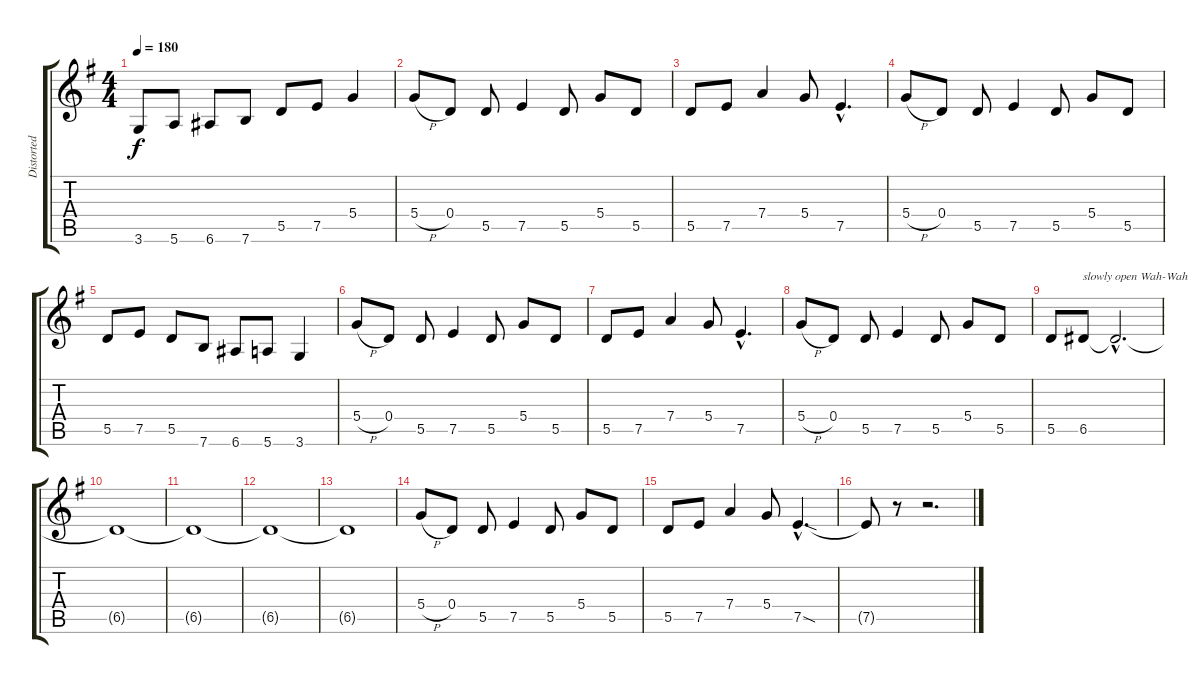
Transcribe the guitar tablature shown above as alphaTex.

\track ("Distorted Guitar" "Distorted ") {instrument overdrivenguitar}
\staff {score tabs}
\tuning (E4 B3 G3 D3 A2 E2) {hide}
\ts (4 4)
\tempo 180
\clef g2
\ks eminor
3.6.8{dy f} 5.6.8 6.6.8 7.6.8 5.5.8 7.5.8 5.4.4 |
5.4{h}.8 0.4.8 5.5.8 7.5.4 5.5.8 5.4.8 5.5.8 |
5.5.8 7.5.8 7.4.4 5.4.8 7.5{hac}.4{d} |
5.4{h}.8 0.4.8 5.5.8 7.5.4 5.5.8 5.4.8 5.5.8 |
5.5.8 7.5.8 5.5.8 7.6.8 6.6.8 5.6.8 3.6.4 |
5.4{h}.8 0.4.8 5.5.8 7.5.4 5.5.8 5.4.8 5.5.8 |
5.5.8 7.5.8 7.4.4 5.4.8 7.5{hac}.4{d} |
5.4{h}.8 0.4.8 5.5.8 7.5.4 5.5.8 5.4.8 5.5.8 |
5.5.8 6.5.8{txt "slowly open Wah-Wah"} 6.5{hac t}.2{d} |
6.5{t}.1 |
6.5{t}.1 |
6.5{t}.1 |
6.5{t}.1 |
5.4{h}.8 0.4.8 5.5.8 7.5.4 5.5.8 5.4.8 5.5.8 |
5.5.8 7.5.8 7.4.4 5.4.8 7.5{sod hac}.4{d} |
7.5{t}.8 r.8 r.2{d}
